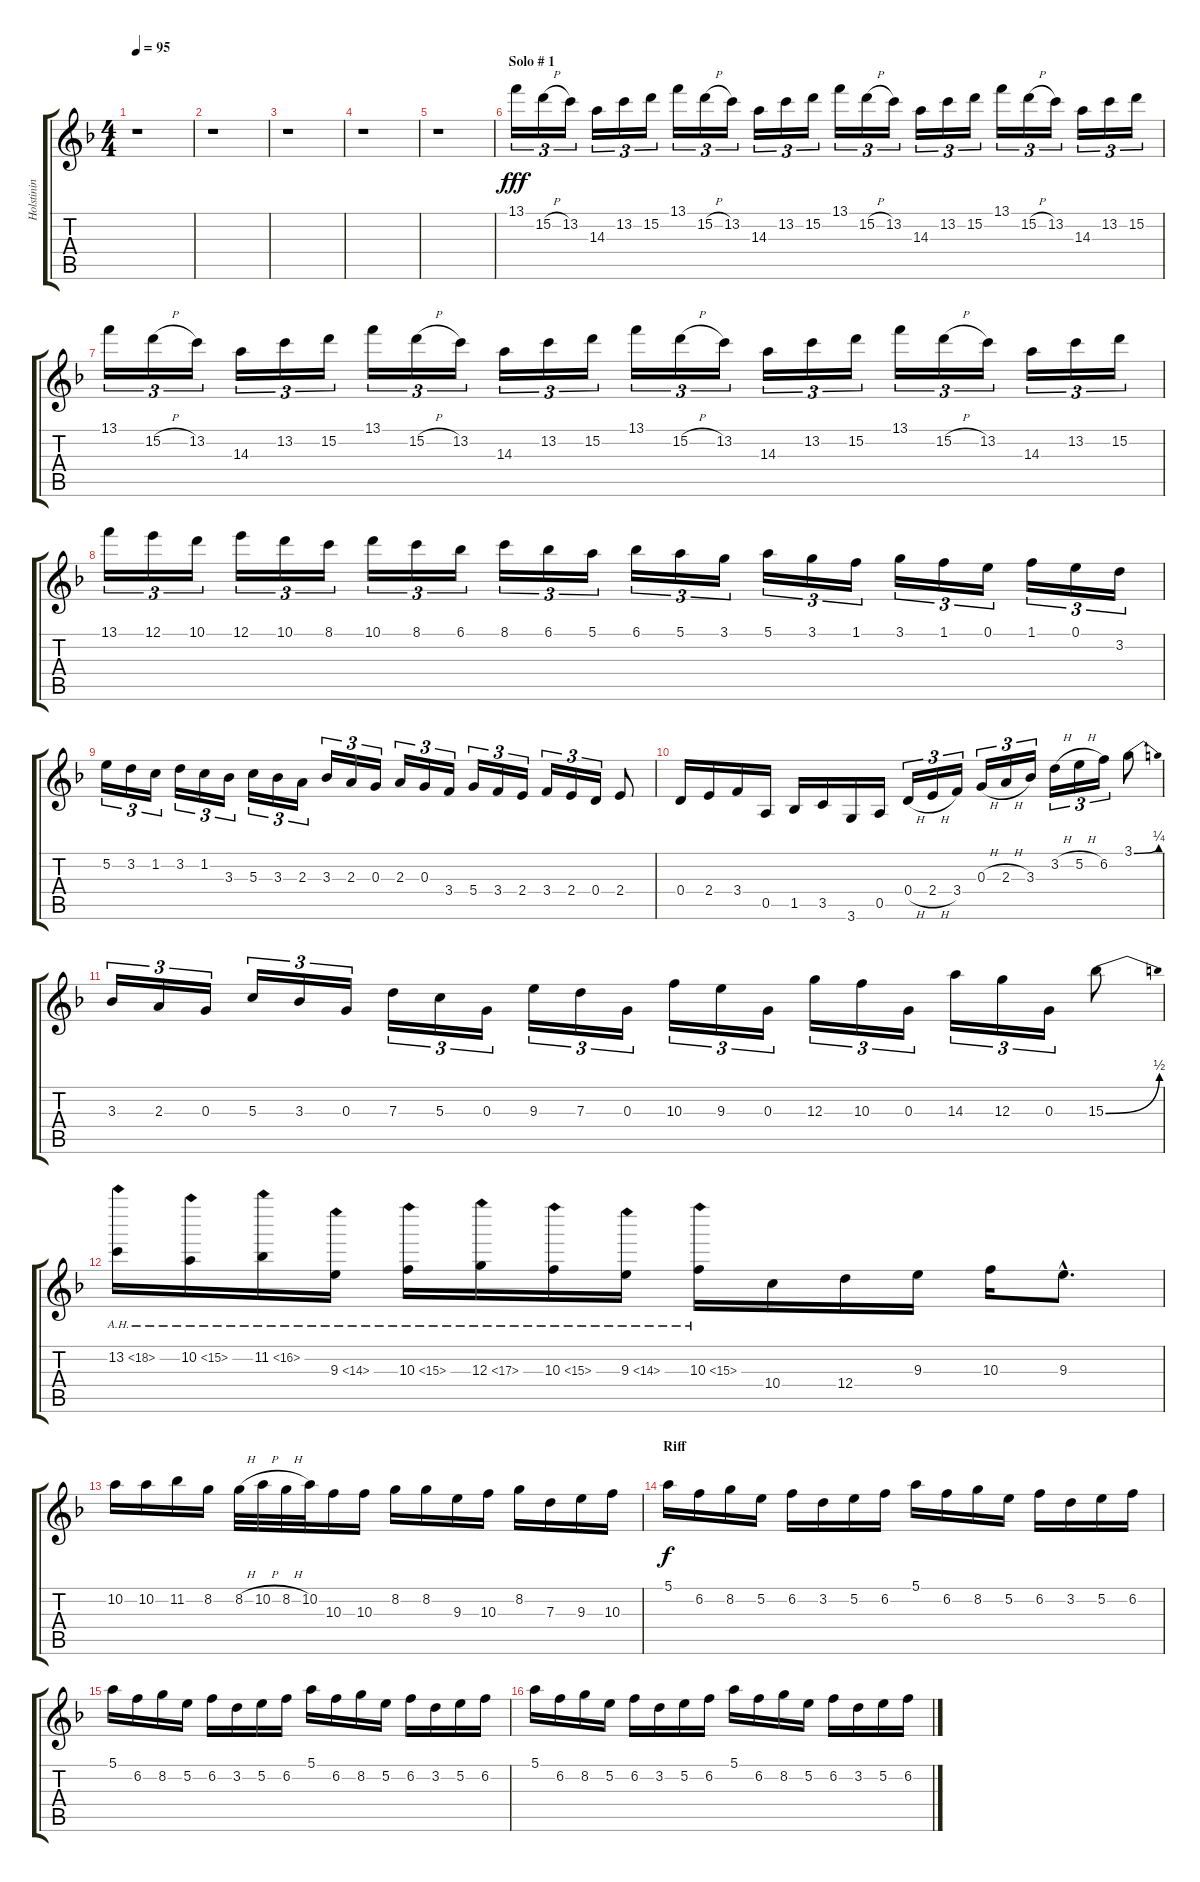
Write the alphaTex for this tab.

\track ("Holstinin" "Holstinin") {instrument distortionguitar}
\staff {score tabs}
\tuning (E4 B3 G3 D3 A2 E2) {hide}
\ts (4 4)
\tempo 95
\clef g2
\ks f
r.1{dy f} |
r.1 |
r.1 |
r.1 |
r.1 |
\section ("" "Solo # 1")
13.1.16{tu (3 2) dy fff volume 16 balance 11 instrument overdrivenguitar} 15.2{h}.16{tu (3 2)} 13.2.16{tu (3 2)} 14.3.16{tu (3 2)} 13.2.16{tu (3 2)} 15.2.16{tu (3 2)} 13.1.16{tu (3 2)} 15.2{h}.16{tu (3 2)} 13.2.16{tu (3 2)} 14.3.16{tu (3 2)} 13.2.16{tu (3 2)} 15.2.16{tu (3 2)} 13.1.16{tu (3 2)} 15.2{h}.16{tu (3 2)} 13.2.16{tu (3 2)} 14.3.16{tu (3 2)} 13.2.16{tu (3 2)} 15.2.16{tu (3 2)} 13.1.16{tu (3 2)} 15.2{h}.16{tu (3 2)} 13.2.16{tu (3 2)} 14.3.16{tu (3 2)} 13.2.16{tu (3 2)} 15.2.16{tu (3 2)} |
13.1.16{tu (3 2)} 15.2{h}.16{tu (3 2)} 13.2.16{tu (3 2)} 14.3.16{tu (3 2)} 13.2.16{tu (3 2)} 15.2.16{tu (3 2)} 13.1.16{tu (3 2)} 15.2{h}.16{tu (3 2)} 13.2.16{tu (3 2)} 14.3.16{tu (3 2)} 13.2.16{tu (3 2)} 15.2.16{tu (3 2)} 13.1.16{tu (3 2)} 15.2{h}.16{tu (3 2)} 13.2.16{tu (3 2)} 14.3.16{tu (3 2)} 13.2.16{tu (3 2)} 15.2.16{tu (3 2)} 13.1.16{tu (3 2)} 15.2{h}.16{tu (3 2)} 13.2.16{tu (3 2)} 14.3.16{tu (3 2)} 13.2.16{tu (3 2)} 15.2.16{tu (3 2)} |
13.1.16{tu (3 2)} 12.1.16{tu (3 2)} 10.1.16{tu (3 2)} 12.1.16{tu (3 2)} 10.1.16{tu (3 2)} 8.1.16{tu (3 2)} 10.1.16{tu (3 2)} 8.1.16{tu (3 2)} 6.1.16{tu (3 2)} 8.1.16{tu (3 2)} 6.1.16{tu (3 2)} 5.1.16{tu (3 2)} 6.1.16{tu (3 2)} 5.1.16{tu (3 2)} 3.1.16{tu (3 2)} 5.1.16{tu (3 2)} 3.1.16{tu (3 2)} 1.1.16{tu (3 2)} 3.1.16{tu (3 2)} 1.1.16{tu (3 2)} 0.1.16{tu (3 2)} 1.1.16{tu (3 2)} 0.1.16{tu (3 2)} 3.2.16{tu (3 2)} |
5.2.16{tu (3 2)} 3.2.16{tu (3 2)} 1.2.16{tu (3 2)} 3.2.16{tu (3 2)} 1.2.16{tu (3 2)} 3.3.16{tu (3 2)} 5.3.16{tu (3 2)} 3.3.16{tu (3 2)} 2.3.16{tu (3 2)} 3.3.16{tu (3 2)} 2.3.16{tu (3 2)} 0.3.16{tu (3 2)} 2.3.16{tu (3 2)} 0.3.16{tu (3 2)} 3.4.16{tu (3 2)} 5.4.16{tu (3 2)} 3.4.16{tu (3 2)} 2.4.16{tu (3 2)} 3.4.16{tu (3 2)} 2.4.16{tu (3 2)} 0.4.16{tu (3 2)} 2.4.8 |
0.4.16 2.4.16 3.4.16 0.5.16 1.5.16 3.5.16 3.6.16 0.5.16 0.4{h}.16{tu (3 2)} 2.4{h}.16{tu (3 2)} 3.4.16{tu (3 2)} 0.3{h}.16{tu (3 2)} 2.3{h}.16{tu (3 2)} 3.3.16{tu (3 2)} 3.2{h}.16{tu (3 2)} 5.2{h}.16{tu (3 2)} 6.2.16{tu (3 2)} 3.1{be (bend 0 0 60 1)}.8 |
3.3.16{tu (3 2)} 2.3.16{tu (3 2)} 0.3.16{tu (3 2)} 5.3.16{tu (3 2)} 3.3.16{tu (3 2)} 0.3.16{tu (3 2)} 7.3.16{tu (3 2)} 5.3.16{tu (3 2)} 0.3.16{tu (3 2)} 9.3.16{tu (3 2)} 7.3.16{tu (3 2)} 0.3.16{tu (3 2)} 10.3.16{tu (3 2)} 9.3.16{tu (3 2)} 0.3.16{tu (3 2)} 12.3.16{tu (3 2)} 10.3.16{tu (3 2)} 0.3.16{tu (3 2)} 14.3.16{tu (3 2)} 12.3.16{tu (3 2)} 0.3.16{tu (3 2)} 15.3{be (bend 0 0 60 2)}.8 |
13.2{ah 5}.16 10.2{ah 5}.16 11.2{ah 5}.16 9.3{ah 5}.16 10.3{ah 5}.16 12.3{ah 5}.16 10.3{ah 5}.16 9.3{ah 5}.16 10.3{ah 5}.16 10.4.16 12.4.16 9.3.16 10.3.16 9.3{hac}.8{d} |
10.2.16 10.2.16 11.2.16 8.2.16 8.2{h}.32 10.2{h}.32 8.2{h}.32 10.2.32 10.3.16 10.3.16 8.2.16 8.2.16 9.3.16 10.3.16 8.2.16 7.3.16 9.3.16 10.3.16 |
\section ("" "Riff")
5.1.16{dy f volume 16 balance 8} 6.2.16 8.2.16 5.2.16 6.2.16 3.2.16 5.2.16 6.2.16 5.1.16 6.2.16 8.2.16 5.2.16 6.2.16 3.2.16 5.2.16 6.2.16 |
5.1.16 6.2.16 8.2.16 5.2.16 6.2.16 3.2.16 5.2.16 6.2.16 5.1.16 6.2.16 8.2.16 5.2.16 6.2.16 3.2.16 5.2.16 6.2.16 |
5.1.16 6.2.16 8.2.16 5.2.16 6.2.16 3.2.16 5.2.16 6.2.16 5.1.16 6.2.16 8.2.16 5.2.16 6.2.16 3.2.16 5.2.16 6.2.16
